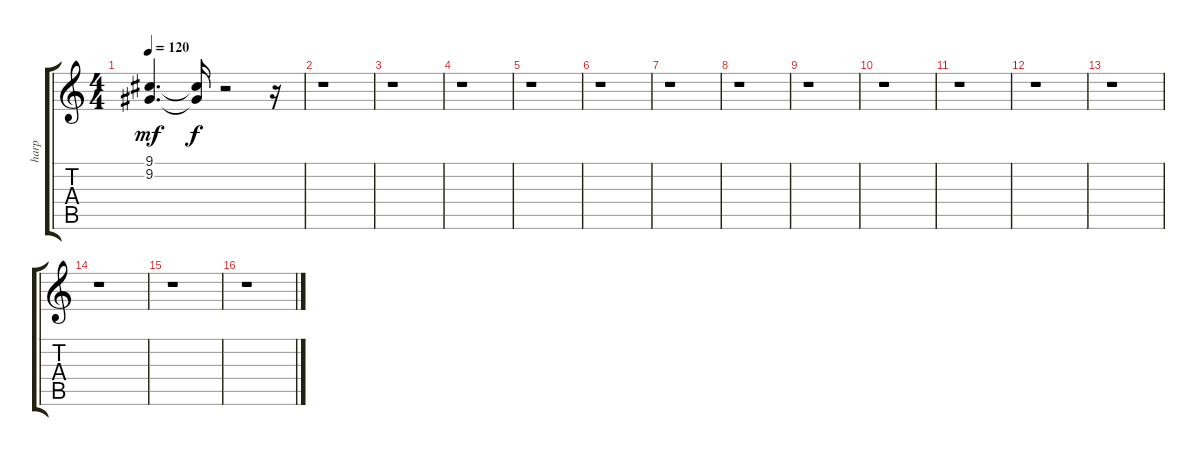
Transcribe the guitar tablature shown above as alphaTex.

\track ("harp" "harp") {instrument orchestralharp}
\staff {score tabs}
\tuning (E4 B3 G3 D3 A2 E2) {hide}
\ts (4 4)
\tempo 120
\clef g2
\ks c
(9.1 9.2).4{d dy mf} (9.1{t} 9.2{t}).16{dy f} r.2 r.16 |
r.1 |
r.1 |
r.1 |
r.1 |
r.1 |
r.1 |
r.1 |
r.1 |
r.1 |
r.1 |
r.1 |
r.1 |
r.1 |
r.1 |
r.1
